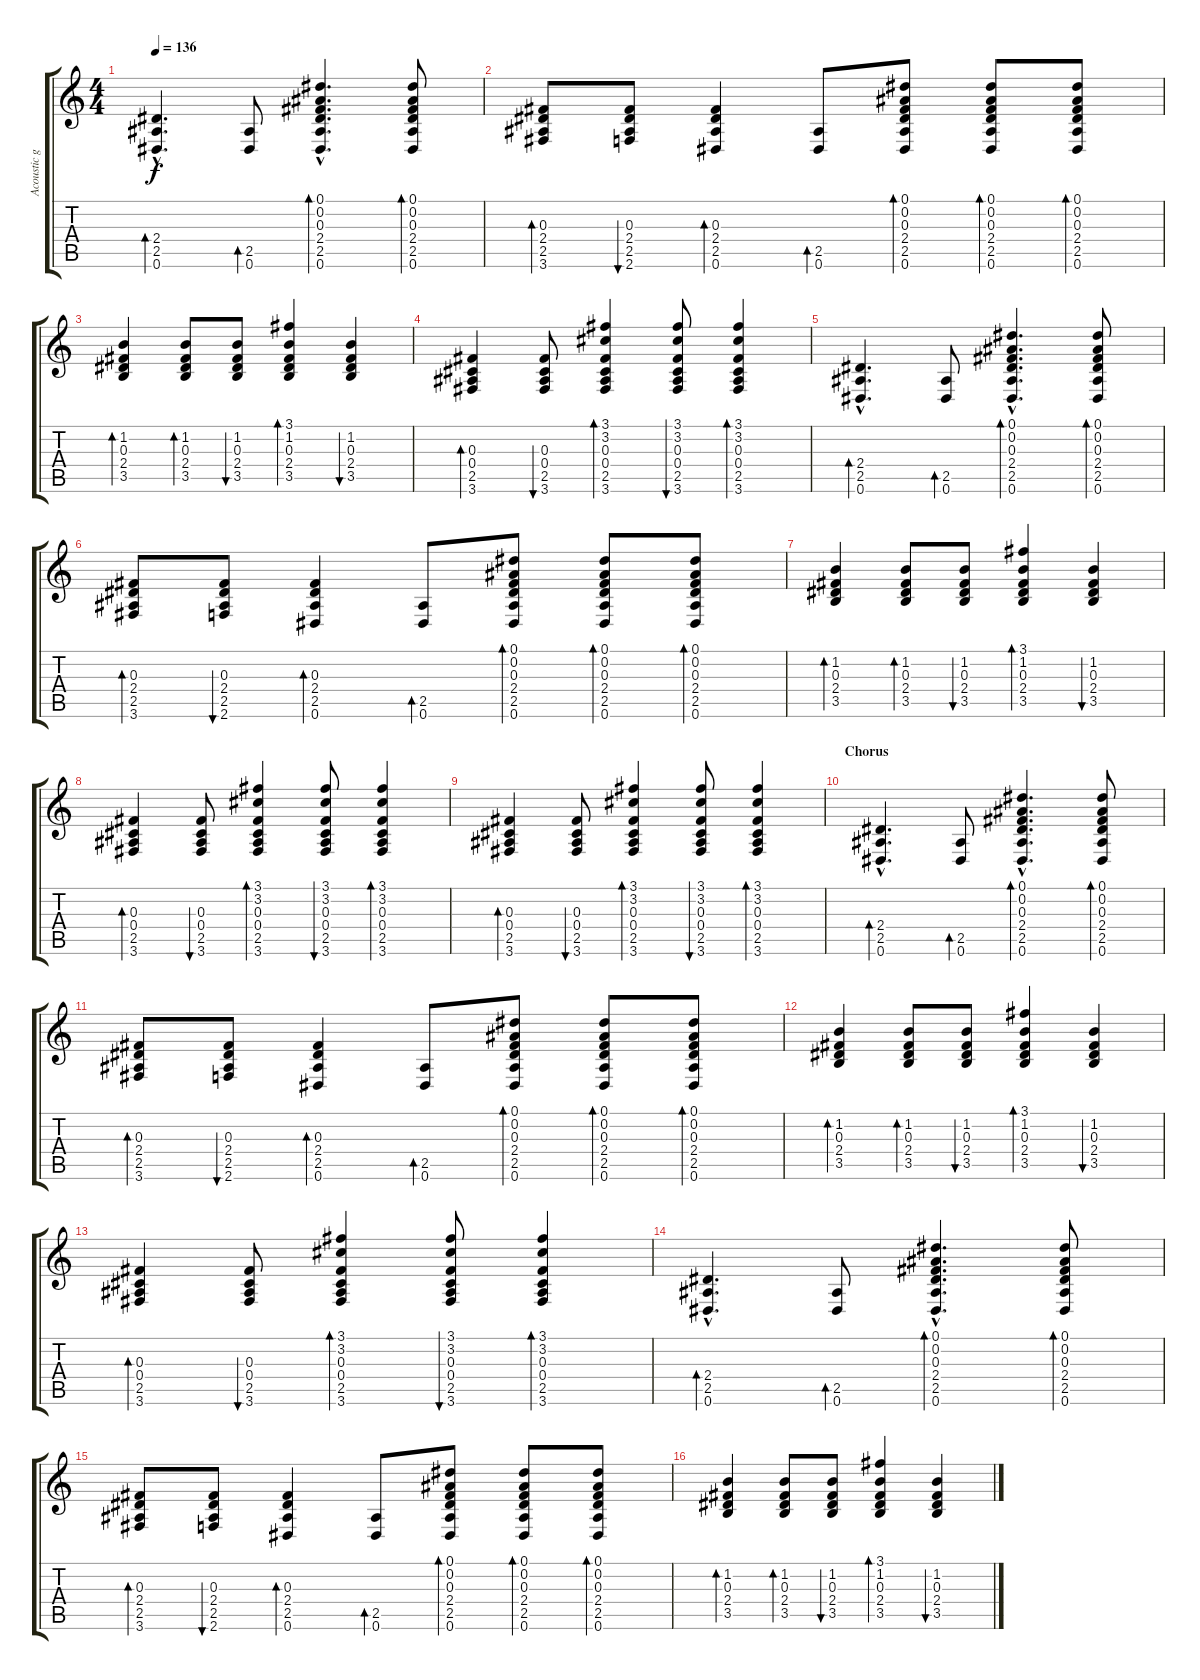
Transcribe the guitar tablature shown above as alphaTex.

\track ("Acoustic guitar" "Acoustic g") {instrument acousticguitarsteel}
\staff {score tabs}
\tuning (Eb4 Bb3 Gb3 Db3 Ab2 Eb2) {hide}
\ts (4 4)
\tempo 136
\clef g2
\ks c
(2.4{hac} 2.5{hac} 0.6{hac}).4{d bd 60 dy f} (2.5 0.6).8{bd 60} (0.1{hac} 0.2{hac} 0.3{hac} 2.4{hac} 2.5{hac} 0.6{hac}).4{d bd 60} (0.1 0.2 0.3 2.4 2.5 0.6).8{bd 60} |
(0.3 2.4 2.5 3.6).8{bd 60} (0.3 2.4 2.5 2.6).8{bu 60} (0.3 2.4 2.5 0.6).4{bd 60} (2.5 0.6).8{bd 60} (0.1 0.2 0.3 2.4 2.5 0.6).8{bd 60} (0.1 0.2 0.3 2.4 2.5 0.6).8{bd 60} (0.1 0.2 0.3 2.4 2.5 0.6).8{bd 60} |
(1.2 0.3 2.4 3.5).4{bd 60} (1.2 0.3 2.4 3.5).8{bd 60} (1.2 0.3 2.4 3.5).8{bu 60} (3.1 1.2 0.3 2.4 3.5).4{bd 60} (1.2 0.3 2.4 3.5).4{bu 60} |
(0.3 0.4 2.5 3.6).4{bd 60} (0.3 0.4 2.5 3.6).8{bu 60} (3.1 3.2 0.3 0.4 2.5 3.6).4{bd 60} (3.1 3.2 0.3 0.4 2.5 3.6).8{bu 60} (3.1 3.2 0.3 0.4 2.5 3.6).4{bd 60} |
(2.4{hac} 2.5{hac} 0.6{hac}).4{d bd 60} (2.5 0.6).8{bd 60} (0.1{hac} 0.2{hac} 0.3{hac} 2.4{hac} 2.5{hac} 0.6{hac}).4{d bd 60} (0.1 0.2 0.3 2.4 2.5 0.6).8{bd 60} |
(0.3 2.4 2.5 3.6).8{bd 60} (0.3 2.4 2.5 2.6).8{bu 60} (0.3 2.4 2.5 0.6).4{bd 60} (2.5 0.6).8{bd 60} (0.1 0.2 0.3 2.4 2.5 0.6).8{bd 60} (0.1 0.2 0.3 2.4 2.5 0.6).8{bd 60} (0.1 0.2 0.3 2.4 2.5 0.6).8{bd 60} |
(1.2 0.3 2.4 3.5).4{bd 60} (1.2 0.3 2.4 3.5).8{bd 60} (1.2 0.3 2.4 3.5).8{bu 60} (3.1 1.2 0.3 2.4 3.5).4{bd 60} (1.2 0.3 2.4 3.5).4{bu 60} |
(0.3 0.4 2.5 3.6).4{bd 60} (0.3 0.4 2.5 3.6).8{bu 60} (3.1 3.2 0.3 0.4 2.5 3.6).4{bd 60} (3.1 3.2 0.3 0.4 2.5 3.6).8{bu 60} (3.1 3.2 0.3 0.4 2.5 3.6).4{bd 60} |
(0.3 0.4 2.5 3.6).4{bd 60} (0.3 0.4 2.5 3.6).8{bu 60} (3.1 3.2 0.3 0.4 2.5 3.6).4{bd 60} (3.1 3.2 0.3 0.4 2.5 3.6).8{bu 60} (3.1 3.2 0.3 0.4 2.5 3.6).4{bd 60} |
\section ("" "Chorus")
(2.4{hac} 2.5{hac} 0.6{hac}).4{d bd 60} (2.5 0.6).8{bd 60} (0.1{hac} 0.2{hac} 0.3{hac} 2.4{hac} 2.5{hac} 0.6{hac}).4{d bd 60} (0.1 0.2 0.3 2.4 2.5 0.6).8{bd 60} |
(0.3 2.4 2.5 3.6).8{bd 60} (0.3 2.4 2.5 2.6).8{bu 60} (0.3 2.4 2.5 0.6).4{bd 60} (2.5 0.6).8{bd 60} (0.1 0.2 0.3 2.4 2.5 0.6).8{bd 60} (0.1 0.2 0.3 2.4 2.5 0.6).8{bd 60} (0.1 0.2 0.3 2.4 2.5 0.6).8{bd 60} |
(1.2 0.3 2.4 3.5).4{bd 60} (1.2 0.3 2.4 3.5).8{bd 60} (1.2 0.3 2.4 3.5).8{bu 60} (3.1 1.2 0.3 2.4 3.5).4{bd 60} (1.2 0.3 2.4 3.5).4{bu 60} |
(0.3 0.4 2.5 3.6).4{bd 60} (0.3 0.4 2.5 3.6).8{bu 60} (3.1 3.2 0.3 0.4 2.5 3.6).4{bd 60} (3.1 3.2 0.3 0.4 2.5 3.6).8{bu 60} (3.1 3.2 0.3 0.4 2.5 3.6).4{bd 60} |
(2.4{hac} 2.5{hac} 0.6{hac}).4{d bd 60} (2.5 0.6).8{bd 60} (0.1{hac} 0.2{hac} 0.3{hac} 2.4{hac} 2.5{hac} 0.6{hac}).4{d bd 60} (0.1 0.2 0.3 2.4 2.5 0.6).8{bd 60} |
(0.3 2.4 2.5 3.6).8{bd 60} (0.3 2.4 2.5 2.6).8{bu 60} (0.3 2.4 2.5 0.6).4{bd 60} (2.5 0.6).8{bd 60} (0.1 0.2 0.3 2.4 2.5 0.6).8{bd 60} (0.1 0.2 0.3 2.4 2.5 0.6).8{bd 60} (0.1 0.2 0.3 2.4 2.5 0.6).8{bd 60} |
(1.2 0.3 2.4 3.5).4{bd 60} (1.2 0.3 2.4 3.5).8{bd 60} (1.2 0.3 2.4 3.5).8{bu 60} (3.1 1.2 0.3 2.4 3.5).4{bd 60} (1.2 0.3 2.4 3.5).4{bu 60}
